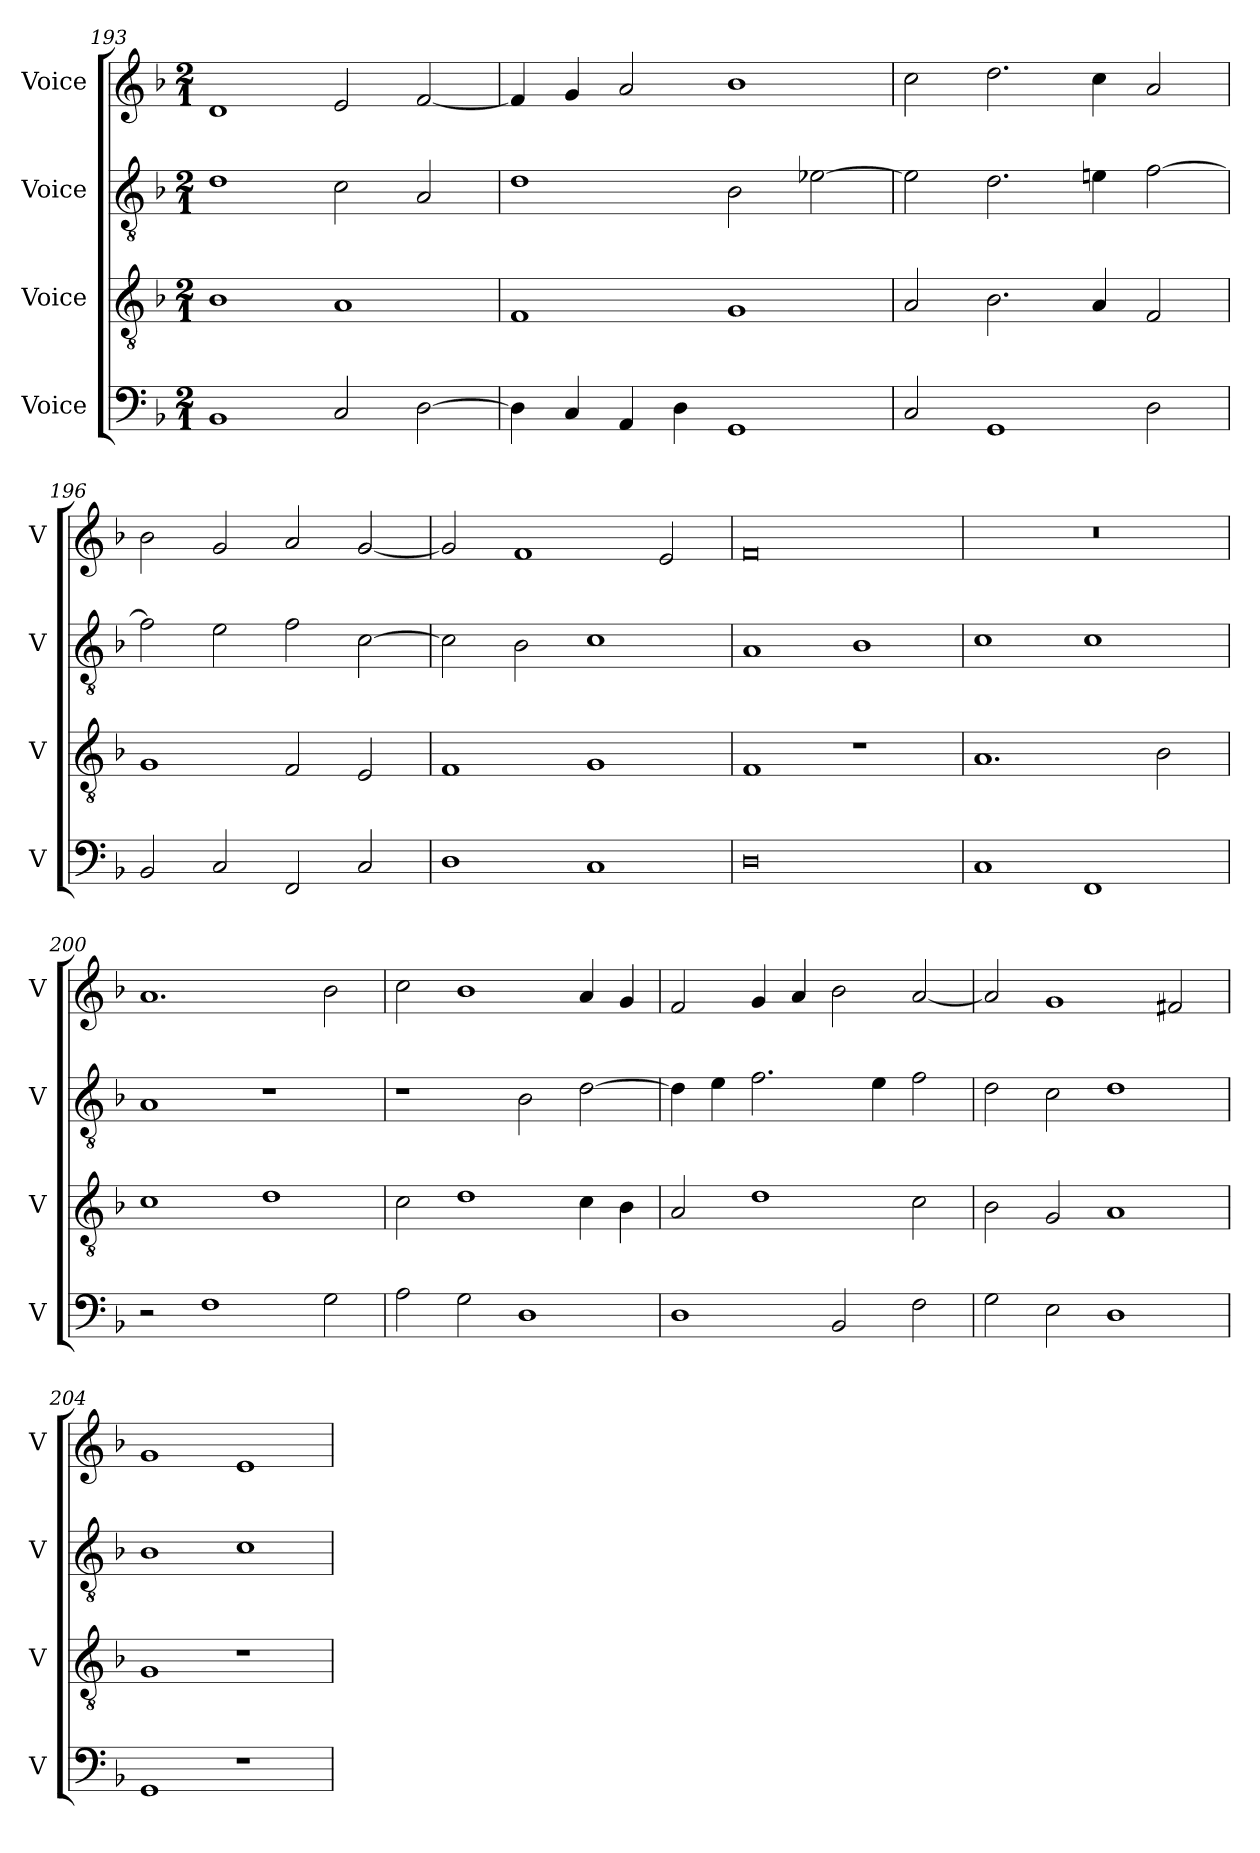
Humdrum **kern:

**kern	**kern	**kern	**kern
*part4	*part3	*part2	*part1
*staff4	*staff3	*staff2	*staff1
*I"Voice	*I"Voice	*I"Voice	*I"Voice
*I'V	*I'V	*I'V	*I'V
*clefF4	*clefGv2	*clefGv2	*clefG2
*k[b-]	*k[b-]	*k[b-]	*k[b-]
*M2/1	*M2/1	*M2/1	*M2/1
=193	=193	=193	=193
1BB-	1B-	1d	1d
2C/	1A	2c\	2e/
[2D\	.	2A/	[2f/
=194	=194	=194	=194
4D\]	1F	1d	4f/]
4C/	.	.	4g/
4AA/	.	.	2a/
4D\	.	.	.
1GG	1G	2B-\	1b-
.	.	[2e-X\	.
=195	=195	=195	=195
2C/	2A/	2e-\]	2cc\
1GG	2.B-\	2.d\	2.dd\
.	4A/	4en\	4cc\
2D\	2F/	[2f\	2a/
!!LO:LB:g=z
=196	=196	=196	=196
2BB-/	1G	2f\]	2b-\
2C/	.	2e\	2g/
2FF/	2F/	2f\	2a/
2C/	2E/	[2c\	[2g/
=197	=197	=197	=197
1D	1F	2c\]	2g/]
.	.	2B-\	1f
1C	1G	1c	.
.	.	.	2e/
=198	=198	=198	=198
0D	1F	1A	0f
.	1r	1B-	.
=199	=199	=199	=199
1C	1.A	1c	0r
1FF	.	1c	.
.	2B-\	.	.
!!LO:LB:g=z
=200	=200	=200	=200
2r	1c	1A	1.a
1F	.	.	.
.	1d	1r	.
2G\	.	.	2b-\
=201	=201	=201	=201
2A\	2c\	1r	2cc\
2G\	1d	.	1b-
1D	.	2B-\	.
.	4c\	[2d\	4a/
.	4B-\	.	4g/
=202	=202	=202	=202
1D	2A/	4d\]	2f/
.	.	4e\	.
.	1d	2.f\	4g/
.	.	.	4a/
2BB-/	.	.	2b-\
.	.	4e\	.
2F\	2c\	2f\	[2a/
=203	=203	=203	=203
2G\	2B-\	2d\	2a/]
2E\	2G/	2c\	1g
1D	1A	1d	.
.	.	.	2f#X/
!!LO:PB:g=z
=204	=204	=204	=204
1GG	1G	1B-	1g
1r	1r	1c	1e
=	=	=	=
*-	*-	*-	*-
